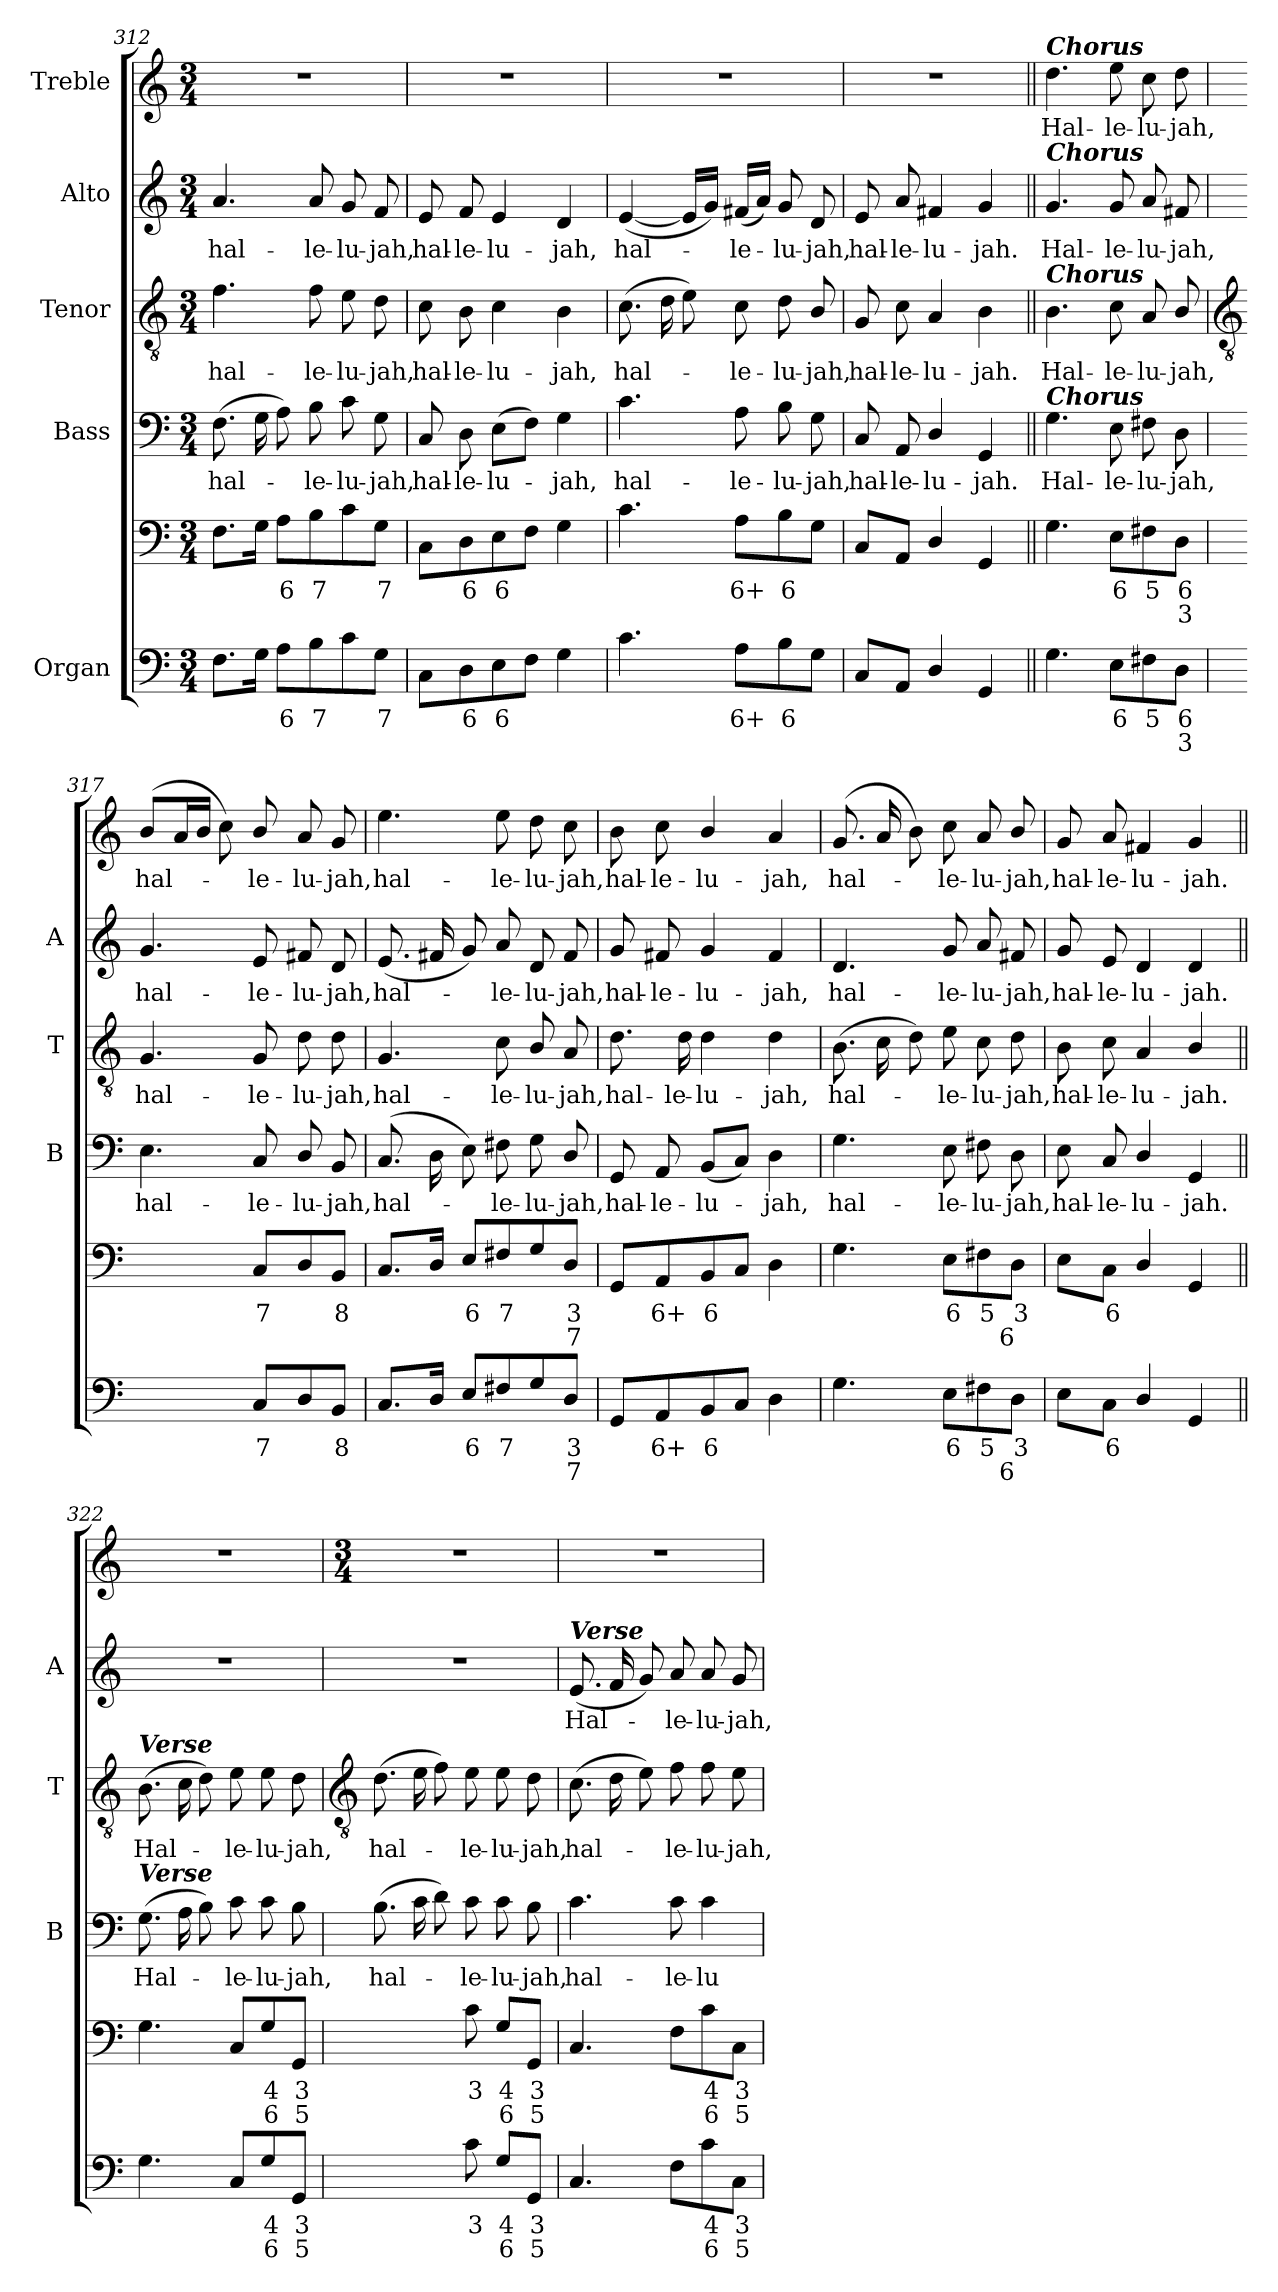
**kern	**text	**text	**kern	**text	**text	**kern	**text	**kern	**text	**kern	**text	**kern	**text
*part5	*part5	*part5	*part5	*part5	*part5	*part4	*part4	*part3	*part3	*part2	*part2	*part1	*part1
*staff6	*staff6	*staff6	*staff5	*staff5	*staff5	*staff4	*staff4	*staff3	*staff3	*staff2	*staff2	*staff1	*staff1
*I"Organ	*	*	*	*	*	*I"Bass	*	*I"Tenor	*	*I"Alto	*	*I"Treble	*
*	*	*	*	*	*	*I'B	*	*I'T	*	*I'A	*	*	*
*clefF4	*	*	*clefF4	*	*	*clefF4	*	*clefGv2	*	*clefG2	*	*clefG2	*
*k[]	*	*	*k[]	*	*	*k[]	*	*k[]	*	*k[]	*	*k[]	*
*C:	*	*	*C:	*	*	*C:	*	*C:	*	*C:	*	*C:	*
*M3/4	*	*	*M3/4	*	*	*M3/4	*	*M3/4	*	*M3/4	*	*M3/4	*
=312	=312	=312	=312	=312	=312	=312	=312	=312	=312	=312	=312	=312	=312
!	!	!	!	!	!	!	!LO:LY:b	!	!LO:LY:b	!	!LO:LY:b	!LO:N:vis=1	!
8.FL	.	.	8.FL	.	.	(>8.FL	hal-	4.f	hal-	4.a	hal-	2.r	.
16GJ	.	.	16GJ	.	.	16GL	.	.	.	.	.	.	.
!	!LO:LY:b	!	!	!LO:LY:b	!	!	!	!	!	!	!	!	!
8AL	6	.	8AL	6	.	8AJ)	.	.	.	.	.	.	.
!	!LO:LY:b	!	!	!LO:LY:b	!	!	!LO:LY:b	!	!LO:LY:b	!	!LO:LY:b	!	!
8B	7	.	8B	7	.	8B	le-	8f	-le-	8a	-le-	.	.
!	!	!	!	!	!	!	!LO:LY:b	!	!LO:LY:b	!	!LO:LY:b	!	!
8c	.	.	8c	.	.	8c	-lu-	8e	-lu-	8g	-lu-	.	.
!	!LO:LY:b	!	!	!LO:LY:b	!	!	!LO:LY:b	!	!LO:LY:b	!	!LO:LY:b	!	!
8GJ	7	.	8GJ	7	.	8G	-jah,	8d	-jah,	8f	-jah,	.	.
=313	=313	=313	=313	=313	=313	=313	=313	=313	=313	=313	=313	=313	=313
!	!	!	!	!	!	!	!LO:LY:b	!	!LO:LY:b	!	!LO:LY:b	!LO:N:vis=1	!
8CL	.	.	8CL	.	.	8C	hal-	8c	hal-	8e	hal-	2.r	.
!	!LO:LY:b	!	!	!LO:LY:b	!	!	!LO:LY:b	!	!LO:LY:b	!	!LO:LY:b	!	!
8D	6	.	8D	6	.	8D	-le-	8B	-le-	8f	-le-	.	.
!	!LO:LY:b	!	!	!LO:LY:b	!	!	!LO:LY:b	!	!LO:LY:b	!	!LO:LY:b	!	!
8E	6	.	8E	6	.	(>8EL	-lu-	4c	-lu-	4e	-lu-	.	.
8FJ	.	.	8FJ	.	.	8FJ)	.	.	.	.	.	.	.
!	!	!	!	!	!	!	!LO:LY:b	!	!LO:LY:b	!	!LO:LY:b	!	!
4G	.	.	4G	.	.	4G	jah,	4B	-jah,	4d	-jah,	.	.
=314	=314	=314	=314	=314	=314	=314	=314	=314	=314	=314	=314	=314	=314
!	!	!	!	!	!	!	!LO:LY:b	!	!LO:LY:b	!	!LO:LY:b	!LO:N:vis=1	!
4.c	.	.	4.c	.	.	4.c	hal-	(>8.cL	hal-	(<[4e	hal-	2.r	.
.	.	.	.	.	.	.	.	16dL	.	.	.	.	.
.	.	.	.	.	.	.	.	8eJ)	.	16eLL]	.	.	.
.	.	.	.	.	.	.	.	.	.	16gJJ)	.	.	.
!	!LO:LY:b	!	!	!LO:LY:b	!	!	!LO:LY:b	!	!LO:LY:b	!	!LO:LY:b	!	!
8AL	6+	.	8AL	6+	.	8A	-le-	8c	le-	(<16f#XLL	le-	.	.
.	.	.	.	.	.	.	.	.	.	16aJJ)	.	.	.
!	!LO:LY:b	!	!	!LO:LY:b	!	!	!LO:LY:b	!	!LO:LY:b	!	!LO:LY:b	!	!
8B	6	.	8B	6	.	8B	-lu-	8d	-lu-	8g	lu-	.	.
!	!	!	!	!	!	!	!LO:LY:b	!	!LO:LY:b	!	!LO:LY:b	!	!
8GJ	.	.	8GJ	.	.	8G	-jah,	8B/	-jah,	8d	-jah,	.	.
=315	=315	=315	=315	=315	=315	=315	=315	=315	=315	=315	=315	=315	=315
!	!	!	!	!	!	!	!LO:LY:b	!	!LO:LY:b	!	!LO:LY:b	!LO:N:vis=1	!
8CL	.	.	8CL	.	.	8C	hal-	8G	hal-	8e	hal-	2.r	.
!	!	!	!	!	!	!	!LO:LY:b	!	!LO:LY:b	!	!LO:LY:b	!	!
8AAJ	.	.	8AAJ	.	.	8AA	-le-	8c	-le-	8a	-le-	.	.
!	!	!	!	!	!	!	!LO:LY:b	!	!LO:LY:b	!	!LO:LY:b	!	!
4D/	.	.	4D/	.	.	4D/	-lu-	4A	-lu-	4f#X	-lu-	.	.
!	!	!	!	!	!	!	!LO:LY:b	!	!LO:LY:b	!	!LO:LY:b	!	!
4GG	.	.	4GG	.	.	4GG	-jah.	4B	-jah.	4g	-jah.	.	.
=316||	=316||	=316||	=316||	=316||	=316||	=316||	=316||	=316||	=316||	=316||	=316||	=316||	=316||
!	!	!	!	!	!	!	!	!	!	!	!	!LO:TX:a:Bi:t=Chorus	!
!	!	!	!	!	!	!	!	!	!	!LO:TX:a:Bi:t=Chorus	!	!	!
!	!	!	!	!	!	!	!	!LO:TX:a:Bi:t=Chorus	!	!	!	!	!
!	!	!	!	!	!	!LO:TX:a:Bi:t=Chorus	!	!	!	!	!	!	!
!	!	!	!	!	!	!	!LO:LY:b	!	!LO:LY:b	!	!LO:LY:b	!	!LO:LY:b
4.G	.	.	4.G	.	.	4.G	Hal-	4.B	Hal-	4.g	Hal-	4.dd	Hal-
!	!LO:LY:b	!	!	!LO:LY:b	!	!	!LO:LY:b	!	!LO:LY:b	!	!LO:LY:b	!	!LO:LY:b
8EL	6	.	8EL	6	.	8E	-le-	8c	-le-	8g	-le-	8ee	-le-
!	!LO:LY:b	!	!	!LO:LY:b	!	!	!LO:LY:b	!	!LO:LY:b	!	!LO:LY:b	!	!LO:LY:b
8F#X	5	.	8F#X	5	.	8F#X	-lu-	8A	-lu-	8a	-lu-	8cc	-lu-
!	!LO:LY:b	!LO:LY:b	!	!LO:LY:b	!LO:LY:b	!	!LO:LY:b	!	!LO:LY:b	!	!LO:LY:b	!	!LO:LY:b
8DJ	6	3	8DJ	6	3	8D	-jah,	8B/	-jah,	8f#X	-jah,	8dd	-jah,
!!LO:LB:g=z
=317	=317	=317	=317	=317	=317	=317	=317	=317	=317	=317	=317	=317	=317
*	*	*	*	*	*	*	*	*clefGv2	*	*	*	*	*
!	!LO:LY:b	!	!	!LO:LY:b	!	!	!LO:LY:b	!	!LO:LY:b	!	!LO:LY:b	!	!LO:LY:b
[4Eyy	5	.	[4Eyy	5	.	4.E	hal-	4.G	hal-	4.g	hal-	(<8bL	hal-
.	.	.	.	.	.	.	.	.	.	.	.	16aL	.
.	.	.	.	.	.	.	.	.	.	.	.	16bJJ	.
!	!LO:LY:b	!	!	!LO:LY:b	!	!	!	!	!	!	!	!	!
8Eyy]	6	.	8Eyy]	6	.	.	.	.	.	.	.	8cc)	.
!	!LO:LY:b	!	!	!LO:LY:b	!	!	!LO:LY:b	!	!LO:LY:b	!	!LO:LY:b	!	!LO:LY:b
8CL	7	.	8CL	7	.	8C	-le-	8G	-le-	8e	-le-	8b/	le-
!	!	!	!	!	!	!	!LO:LY:b	!	!LO:LY:b	!	!LO:LY:b	!	!LO:LY:b
8D	.	.	8D	.	.	8D/	-lu-	8d	-lu-	8f#X	-lu-	8a	-lu-
!	!LO:LY:b	!	!	!LO:LY:b	!	!	!LO:LY:b	!	!LO:LY:b	!	!LO:LY:b	!	!LO:LY:b
8BBJ	8	.	8BBJ	8	.	8BB	-jah,	8d	-jah,	8d	-jah,	8g	-jah,
=318	=318	=318	=318	=318	=318	=318	=318	=318	=318	=318	=318	=318	=318
!	!	!	!	!	!	!	!LO:LY:b	!	!LO:LY:b	!	!LO:LY:b	!	!LO:LY:b
8.CL	.	.	8.CL	.	.	(>8.CL	hal-	4.G	hal-	(<8.eL	hal-	4.ee	hal-
16DJ	.	.	16DJ	.	.	16DL	.	.	.	16f#XL	.	.	.
!	!LO:LY:b	!	!	!LO:LY:b	!	!	!	!	!	!	!	!	!
8EL	6	.	8EL	6	.	8EJ)	.	.	.	8gJ)	.	.	.
!	!LO:LY:b	!	!	!LO:LY:b	!	!	!LO:LY:b	!	!LO:LY:b	!	!LO:LY:b	!	!LO:LY:b
8F#X	7	.	8F#X	7	.	8F#X	le-	8c	-le-	8a	le-	8ee	-le-
!	!	!	!	!	!	!	!LO:LY:b	!	!LO:LY:b	!	!LO:LY:b	!	!LO:LY:b
8G	.	.	8G	.	.	8G	-lu-	8B/	-lu-	8d	-lu-	8dd	-lu-
!	!LO:LY:b	!LO:LY:b	!	!LO:LY:b	!LO:LY:b	!	!LO:LY:b	!	!LO:LY:b	!	!LO:LY:b	!	!LO:LY:b
8D/J	3	7	8D/J	3	7	8D/	-jah,	8A	-jah,	8f#	-jah,	8cc	-jah,
=319	=319	=319	=319	=319	=319	=319	=319	=319	=319	=319	=319	=319	=319
!	!	!	!	!	!	!	!LO:LY:b	!	!LO:LY:b	!	!LO:LY:b	!	!LO:LY:b
8GGL	.	.	8GGL	.	.	8GG	hal-	8.d	hal-	8g	hal-	8b	hal-
!	!LO:LY:b	!	!	!LO:LY:b	!	!	!LO:LY:b	!	!	!	!LO:LY:b	!	!LO:LY:b
8AA	6+	.	8AA	6+	.	8AA	-le-	.	.	8f#X	-le-	8cc	-le-
!	!	!	!	!	!	!	!	!	!LO:LY:b	!	!	!	!
.	.	.	.	.	.	.	.	16d	-le-	.	.	.	.
!	!LO:LY:b	!	!	!LO:LY:b	!	!	!LO:LY:b	!	!LO:LY:b	!	!LO:LY:b	!	!LO:LY:b
8BB	6	.	8BB	6	.	(<8BBL	-lu-	4d	-lu-	4g	-lu-	4b/	-lu-
8CJ	.	.	8CJ	.	.	8CJ)	.	.	.	.	.	.	.
!	!	!	!	!	!	!	!LO:LY:b	!	!LO:LY:b	!	!LO:LY:b	!	!LO:LY:b
4D	.	.	4D	.	.	4D	jah,	4d	-jah,	4f#	-jah,	4a	-jah,
=320	=320	=320	=320	=320	=320	=320	=320	=320	=320	=320	=320	=320	=320
!	!	!	!	!	!	!	!LO:LY:b	!	!LO:LY:b	!	!LO:LY:b	!	!LO:LY:b
4.G	.	.	4.G	.	.	4.G	hal-	(>8.BL	hal-	4.d	hal-	(<8.gL	hal-
.	.	.	.	.	.	.	.	16cL	.	.	.	16aL	.
.	.	.	.	.	.	.	.	8dJ)	.	.	.	8bJ)	.
!	!LO:LY:b	!	!	!LO:LY:b	!	!	!LO:LY:b	!	!LO:LY:b	!	!LO:LY:b	!	!LO:LY:b
8EL	6	.	8EL	6	.	8E	-le-	8e	le-	8g	-le-	8cc	le-
!	!LO:LY:b	!	!	!LO:LY:b	!	!	!LO:LY:b	!	!LO:LY:b	!	!LO:LY:b	!	!LO:LY:b
8F#X	5	.	8F#X	5	.	8F#X	-lu-	8c	-lu-	8a	-lu-	8a	-lu-
!	!LO:LY:b	!LO:LY:b	!	!LO:LY:b	!LO:LY:b	!	!LO:LY:b	!	!LO:LY:b	!	!LO:LY:b	!	!LO:LY:b
8DJ	3	6	8DJ	3	6	8D	-jah,	8d	-jah,	8f#X	-jah,	8b/	-jah,
=321	=321	=321	=321	=321	=321	=321	=321	=321	=321	=321	=321	=321	=321
!	!	!	!	!	!	!	!LO:LY:b	!	!LO:LY:b	!	!LO:LY:b	!	!LO:LY:b
8EL	.	.	8EL	.	.	8E	hal-	8B	hal-	8g	hal-	8g	hal-
!	!LO:LY:b	!	!	!LO:LY:b	!	!	!LO:LY:b	!	!LO:LY:b	!	!LO:LY:b	!	!LO:LY:b
8CJ	6	.	8CJ	6	.	8C	-le-	8c	-le-	8e	-le-	8a	-le-
!	!	!	!	!	!	!	!LO:LY:b	!	!LO:LY:b	!	!LO:LY:b	!	!LO:LY:b
4D/	.	.	4D/	.	.	4D/	-lu-	4A	-lu-	4d	-lu-	4f#X	-lu-
!	!	!	!	!	!	!	!LO:LY:b	!	!LO:LY:b	!	!LO:LY:b	!	!LO:LY:b
4GG	.	.	4GG	.	.	4GG	-jah.	4B/	-jah.	4d	-jah.	4g	-jah.
=322||	=322||	=322||	=322||	=322||	=322||	=322||	=322||	=322||	=322||	=322||	=322||	=322||	=322||
!	!	!	!	!	!	!	!	!LO:TX:a:Bi:t=Verse	!	!	!	!	!
!	!	!	!	!	!	!LO:TX:a:Bi:t=Verse	!	!	!	!	!	!	!
!	!	!	!	!	!	!	!LO:LY:b	!	!LO:LY:b	!LO:N:vis=1	!	!LO:N:vis=1	!
4.G	.	.	4.G	.	.	(>8.GL	Hal-	(>8.BL	Hal-	2.r	.	2.r	.
.	.	.	.	.	.	16AL	.	16cL	.	.	.	.	.
.	.	.	.	.	.	8BJ)	.	8dJ)	.	.	.	.	.
!	!	!	!	!	!	!	!LO:LY:b	!	!LO:LY:b	!	!	!	!
8CL	.	.	8CL	.	.	8c	le-	8e	le-	.	.	.	.
!	!LO:LY:b	!LO:LY:b	!	!LO:LY:b	!LO:LY:b	!	!LO:LY:b	!	!LO:LY:b	!	!	!	!
8G	4	6	8G	4	6	8c	-lu-	8e	-lu-	.	.	.	.
!	!LO:LY:b	!LO:LY:b	!	!LO:LY:b	!LO:LY:b	!	!LO:LY:b	!	!LO:LY:b	!	!	!	!
8GGJ	3	5	8GGJ	3	5	8B	-jah,	8d	-jah,	.	.	.	.
!!LO:LB:g=z
=323	=323	=323	=323	=323	=323	=323	=323	=323	=323	=323	=323	=323	=323
*	*	*	*	*	*	*	*	*clefGv2	*	*	*	*	*
*	*	*	*	*	*	*	*	*	*	*	*	*M3/4	*
!	!	!	!	!	!	!	!LO:LY:b	!	!LO:LY:b	!LO:N:vis=1	!	!	!
[4Gyy	.	.	[4Gyy	.	.	(>8.BL	hal-	(>8.dL	hal-	2.r	.	2.r	.
.	.	.	.	.	.	16cL	.	16eL	.	.	.	.	.
!	!LO:LY:b	!	!	!LO:LY:b	!	!	!	!	!	!	!	!	!
8Gyy]	7	.	8Gyy]	7	.	8dJ)	.	8fJ)	.	.	.	.	.
!	!LO:LY:b	!	!	!LO:LY:b	!	!	!LO:LY:b	!	!LO:LY:b	!	!	!	!
8c	3	.	8c	3	.	8c	le-	8e	le-	.	.	.	.
!	!LO:LY:b	!LO:LY:b	!	!LO:LY:b	!LO:LY:b	!	!LO:LY:b	!	!LO:LY:b	!	!	!	!
8GL	4	6	8GL	4	6	8c	-lu-	8e	-lu-	.	.	.	.
!	!LO:LY:b	!LO:LY:b	!	!LO:LY:b	!LO:LY:b	!	!LO:LY:b	!	!LO:LY:b	!	!	!	!
8GGJ	3	5	8GGJ	3	5	8B	-jah,	8d	-jah,	.	.	.	.
=324	=324	=324	=324	=324	=324	=324	=324	=324	=324	=324	=324	=324	=324
!	!	!	!	!	!	!	!	!	!	!LO:TX:a:Bi:t=Verse	!	!	!
!	!	!	!	!	!	!	!LO:LY:b	!	!LO:LY:b	!	!LO:LY:b	!	!
4.C	.	.	4.C	.	.	4.c	hal-	(>8.cL	hal-	(<8.eL	Hal-	2.r	.
.	.	.	.	.	.	.	.	16dL	.	16fL	.	.	.
.	.	.	.	.	.	.	.	8eJ)	.	8gJ)	.	.	.
!	!	!	!	!	!	!	!LO:LY:b	!	!LO:LY:b	!	!LO:LY:b	!	!
8FL	.	.	8FL	.	.	8c	-le-	8f	le-	8a	le-	.	.
!	!LO:LY:b	!LO:LY:b	!	!LO:LY:b	!LO:LY:b	!	!LO:LY:b	!	!LO:LY:b	!	!LO:LY:b	!	!
8c	4	6	8c	4	6	4c	-lu-	8f	-lu-	8a	-lu-	.	.
!	!LO:LY:b	!LO:LY:b	!	!LO:LY:b	!LO:LY:b	!	!	!	!LO:LY:b	!	!LO:LY:b	!	!
8CJ	3	5	8CJ	3	5	.	.	8e	-jah,	8g	-jah,	.	.
=	=	=	=	=	=	=	=	=	=	=	=	=	=
*-	*-	*-	*-	*-	*-	*-	*-	*-	*-	*-	*-	*-	*-
